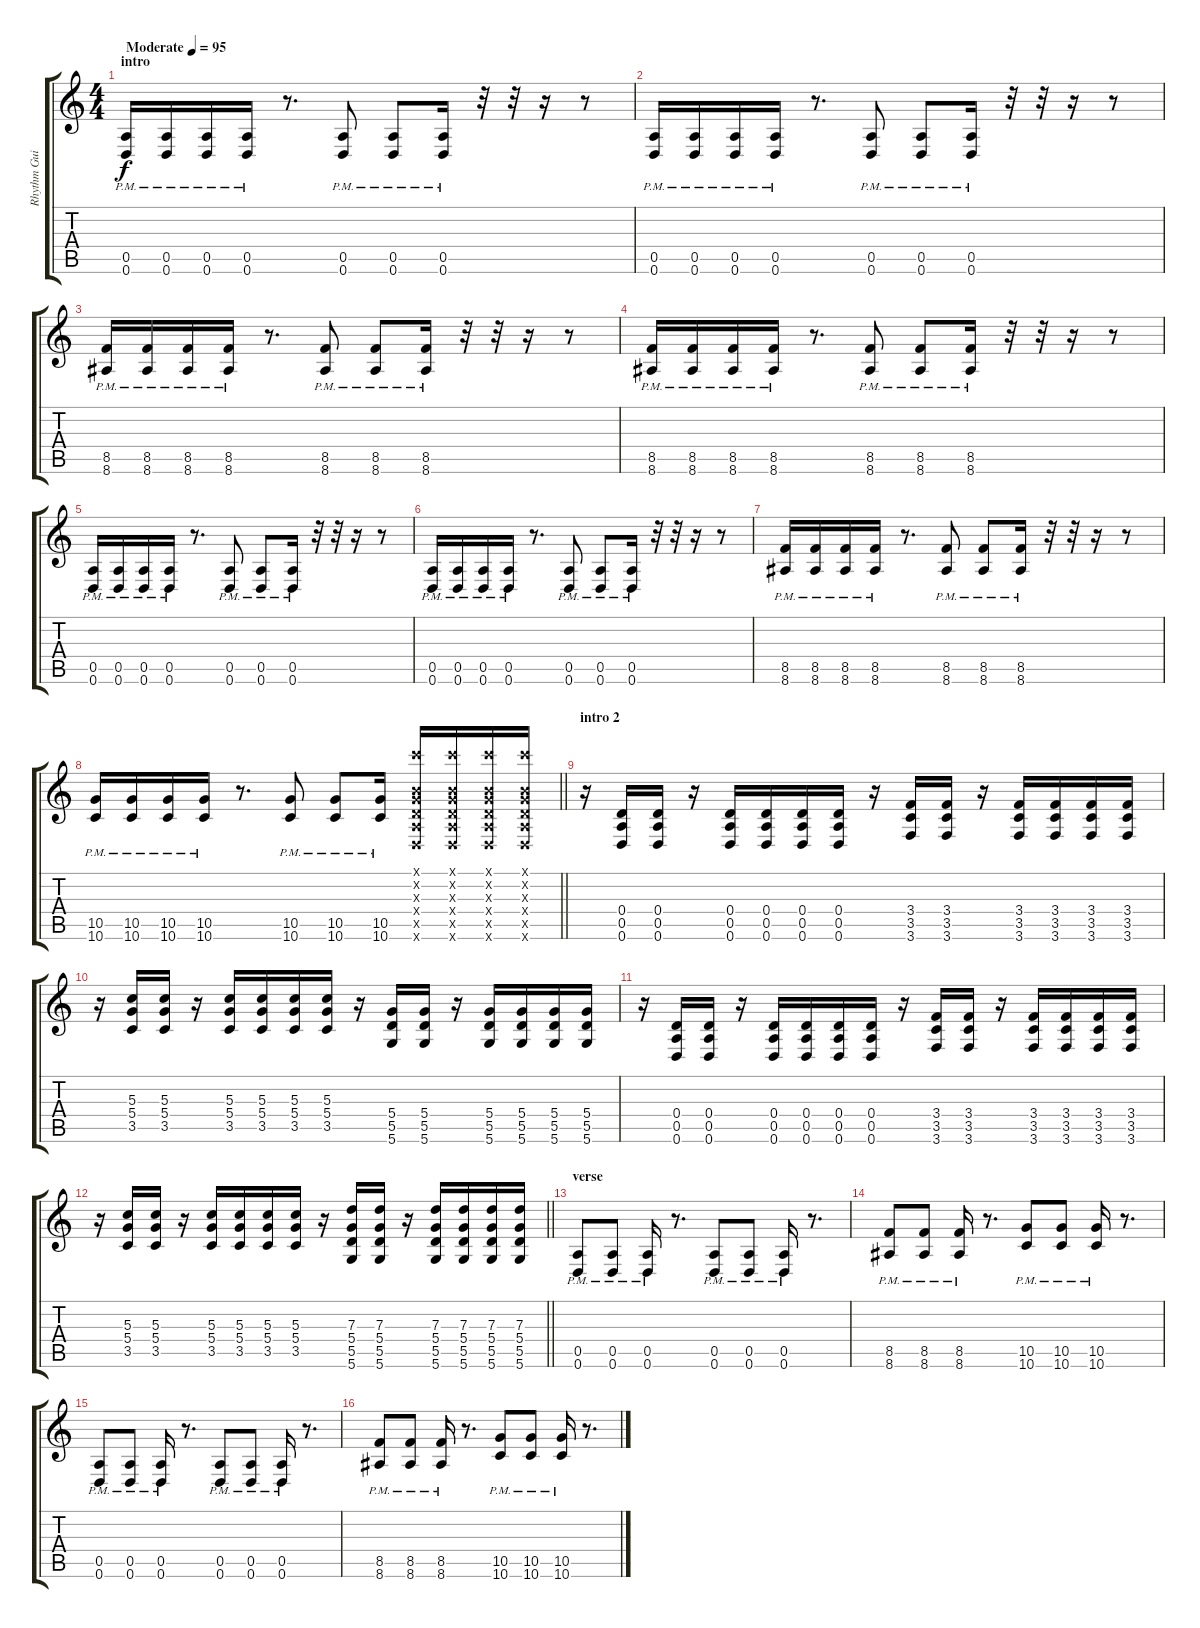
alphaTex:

\track ("Rhythm Guitar" "Rhythm Gui") {instrument distortionguitar}
\staff {score tabs}
\tuning (E4 B3 G3 D3 A2 D2) {hide}
\ts (4 4)
\section ("" "intro")
\tempo (95 "Moderate")
\clef g2
\ks c
(0.5{pm} 0.6{pm}).16{dy f instrument distortionguitar} (0.5{pm} 0.6{pm}).16 (0.5{pm} 0.6{pm}).16 (0.5{pm} 0.6{pm}).16 r.8{d} (0.5{pm} 0.6{pm}).8 (0.5{pm} 0.6{pm}).8 (0.5{pm} 0.6{pm}).16 r.32 r.32 r.16 r.8 |
(0.5{pm} 0.6{pm}).16 (0.5{pm} 0.6{pm}).16 (0.5{pm} 0.6{pm}).16 (0.5{pm} 0.6{pm}).16 r.8{d} (0.5{pm} 0.6{pm}).8 (0.5{pm} 0.6{pm}).8 (0.5{pm} 0.6{pm}).16 r.32 r.32 r.16 r.8 |
(8.5{pm} 8.6{pm}).16 (8.5{pm} 8.6{pm}).16 (8.5{pm} 8.6{pm}).16 (8.5{pm} 8.6{pm}).16 r.8{d} (8.5{pm} 8.6{pm}).8 (8.5{pm} 8.6{pm}).8 (8.5{pm} 8.6{pm}).16 r.32 r.32 r.16 r.8 |
(8.5{pm} 8.6{pm}).16 (8.5{pm} 8.6{pm}).16 (8.5{pm} 8.6{pm}).16 (8.5{pm} 8.6{pm}).16 r.8{d} (8.5{pm} 8.6{pm}).8 (8.5{pm} 8.6{pm}).8 (8.5{pm} 8.6{pm}).16 r.32 r.32 r.16 r.8 |
(0.5{pm} 0.6{pm}).16 (0.5{pm} 0.6{pm}).16 (0.5{pm} 0.6{pm}).16 (0.5{pm} 0.6{pm}).16 r.8{d} (0.5{pm} 0.6{pm}).8 (0.5{pm} 0.6{pm}).8 (0.5{pm} 0.6{pm}).16 r.32 r.32 r.16 r.8 |
(0.5{pm} 0.6{pm}).16 (0.5{pm} 0.6{pm}).16 (0.5{pm} 0.6{pm}).16 (0.5{pm} 0.6{pm}).16 r.8{d} (0.5{pm} 0.6{pm}).8 (0.5{pm} 0.6{pm}).8 (0.5{pm} 0.6{pm}).16 r.32 r.32 r.16 r.8 |
(8.5{pm} 8.6{pm}).16 (8.5{pm} 8.6{pm}).16 (8.5{pm} 8.6{pm}).16 (8.5{pm} 8.6{pm}).16 r.8{d} (8.5{pm} 8.6{pm}).8 (8.5{pm} 8.6{pm}).8 (8.5{pm} 8.6{pm}).16 r.32 r.32 r.16 r.8 |
\barLineRight lightlight
(10.5{pm} 10.6{pm}).16 (10.5{pm} 10.6{pm}).16 (10.5{pm} 10.6{pm}).16 (10.5{pm} 10.6{pm}).16 r.8{d} (10.5{pm} 10.6{pm}).8 (10.5{pm} 10.6{pm}).8 (10.5{pm} 10.6{pm}).16 (8.1{x} 0.2{x} 0.3{x} 0.4{x} 0.5{x} 0.6{x}).16 (8.1{x} 0.2{x} 0.3{x} 0.4{x} 0.5{x} 0.6{x}).16 (8.1{x} 0.2{x} 0.3{x} 0.4{x} 0.5{x} 0.6{x}).16 (8.1{x} 0.2{x} 0.3{x} 0.4{x} 0.5{x} 0.6{x}).16 |
\section ("" "intro 2")
r.16 (0.4 0.5 0.6).16 (0.4 0.5 0.6).16 r.16 (0.4 0.5 0.6).16 (0.4 0.5 0.6).16 (0.4 0.5 0.6).16 (0.4 0.5 0.6).16 r.16 (3.4 3.5 3.6).16 (3.4 3.5 3.6).16 r.16 (3.4 3.5 3.6).16 (3.4 3.5 3.6).16 (3.4 3.5 3.6).16 (3.4 3.5 3.6).16 |
r.16 (5.3 5.4 3.5).16 (5.3 5.4 3.5).16 r.16 (5.3 5.4 3.5).16 (5.3 5.4 3.5).16 (5.3 5.4 3.5).16 (5.3 5.4 3.5).16 r.16 (5.4 5.5 5.6).16 (5.4 5.5 5.6).16 r.16 (5.4 5.5 5.6).16 (5.4 5.5 5.6).16 (5.4 5.5 5.6).16 (5.4 5.5 5.6).16 |
r.16 (0.4 0.5 0.6).16 (0.4 0.5 0.6).16 r.16 (0.4 0.5 0.6).16 (0.4 0.5 0.6).16 (0.4 0.5 0.6).16 (0.4 0.5 0.6).16 r.16 (3.4 3.5 3.6).16 (3.4 3.5 3.6).16 r.16 (3.4 3.5 3.6).16 (3.4 3.5 3.6).16 (3.4 3.5 3.6).16 (3.4 3.5 3.6).16 |
\barLineRight lightlight
r.16 (5.3 5.4 3.5).16 (5.3 5.4 3.5).16 r.16 (5.3 5.4 3.5).16 (5.3 5.4 3.5).16 (5.3 5.4 3.5).16 (5.3 5.4 3.5).16 r.16 (7.3 5.4 5.5 5.6).16 (7.3 5.4 5.5 5.6).16 r.16 (7.3 5.4 5.5 5.6).16 (7.3 5.4 5.5 5.6).16 (7.3 5.4 5.5 5.6).16 (7.3 5.4 5.5 5.6).16 |
\section ("" "verse")
(0.5{pm} 0.6{pm}).8 (0.5{pm} 0.6{pm}).8 (0.5{pm} 0.6{pm}).16 r.8{d} (0.5{pm} 0.6{pm}).8 (0.5{pm} 0.6{pm}).8 (0.5{pm} 0.6{pm}).16 r.8{d} |
(8.5{pm} 8.6{pm}).8 (8.5{pm} 8.6{pm}).8 (8.5{pm} 8.6{pm}).16 r.8{d} (10.5{pm} 10.6{pm}).8 (10.5{pm} 10.6{pm}).8 (10.5{pm} 10.6{pm}).16 r.8{d} |
(0.5{pm} 0.6{pm}).8 (0.5{pm} 0.6{pm}).8 (0.5{pm} 0.6{pm}).16 r.8{d} (0.5{pm} 0.6{pm}).8 (0.5{pm} 0.6{pm}).8 (0.5{pm} 0.6{pm}).16 r.8{d} |
(8.5{pm} 8.6{pm}).8 (8.5{pm} 8.6{pm}).8 (8.5{pm} 8.6{pm}).16 r.8{d} (10.5{pm} 10.6{pm}).8 (10.5{pm} 10.6{pm}).8 (10.5{pm} 10.6{pm}).16 r.8{d}
